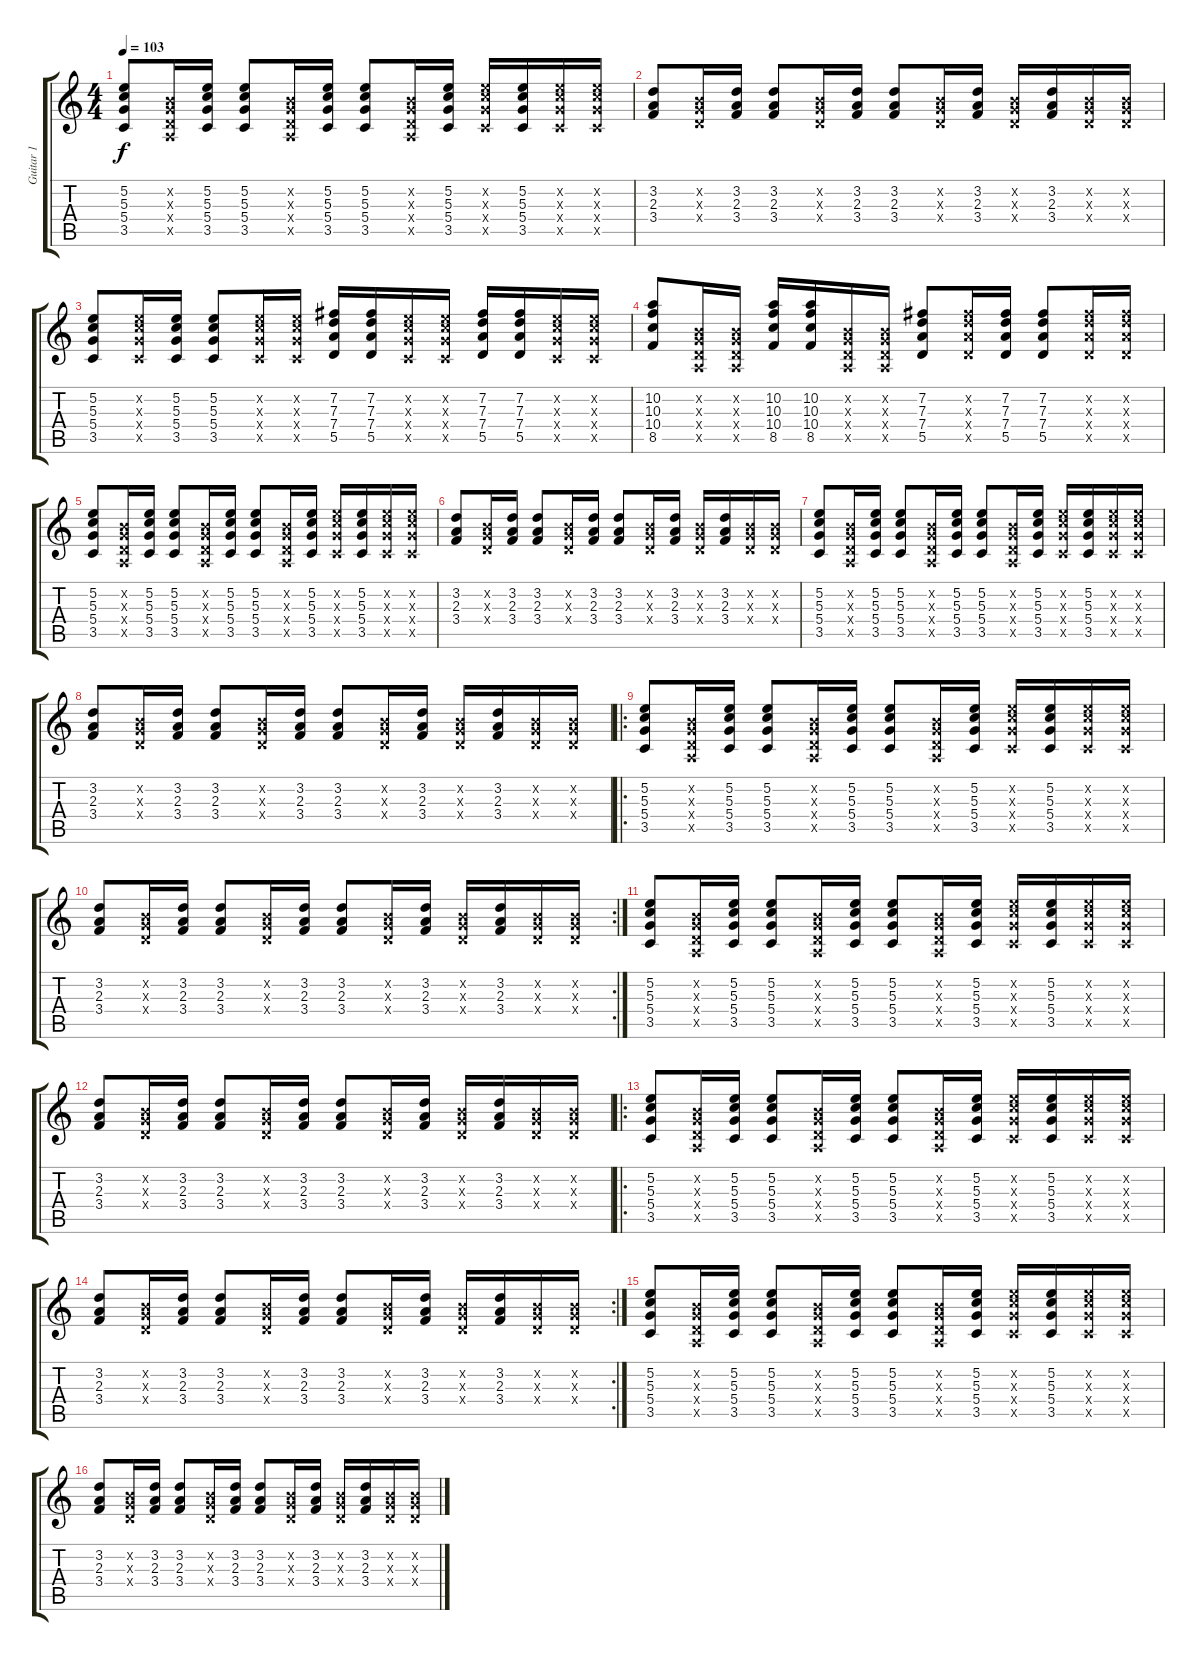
\track ("Guitar 1" "Guitar 1") {instrument electricguitarclean}
\staff {score tabs}
\tuning (E4 B3 G3 D3 A2 E2) {hide}
\ts (4 4)
\tempo 103
\clef g2
\ks c
(5.2 5.3 5.4 3.5).8{dy f} (0.2{x} 0.3{x} 0.4{x} 0.5{x}).16 (5.2 5.3 5.4 3.5).16 (5.2 5.3 5.4 3.5).8 (0.2{x} 0.3{x} 0.4{x} 0.5{x}).16 (5.2 5.3 5.4 3.5).16 (5.2 5.3 5.4 3.5).8 (0.2{x} 0.3{x} 0.4{x} 0.5{x}).16 (5.2 5.3 5.4 3.5).16 (5.2{x} 5.3{x} 5.4{x} 3.5{x}).16 (5.2 5.3 5.4 3.5).16 (5.2{x} 5.3{x} 5.4{x} 3.5{x}).16 (5.2{x} 5.3{x} 5.4{x} 3.5{x}).16 |
(3.2 2.3 3.4).8 (0.2{x} 0.3{x} 0.4{x}).16 (3.2 2.3 3.4).16 (3.2 2.3 3.4).8 (0.2{x} 0.3{x} 0.4{x}).16 (3.2 2.3 3.4).16 (3.2 2.3 3.4).8 (0.2{x} 0.3{x} 0.4{x}).16 (3.2 2.3 3.4).16 (0.2{x} 0.3{x} 0.4{x}).16 (3.2 2.3 3.4).16 (0.2{x} 0.3{x} 0.4{x}).16 (0.2{x} 0.3{x} 0.4{x}).16 |
(5.2 5.3 5.4 3.5).8 (5.2{x} 5.3{x} 5.4{x} 3.5{x}).16 (5.2 5.3 5.4 3.5).16 (5.2 5.3 5.4 3.5).8 (5.2{x} 5.3{x} 5.4{x} 3.5{x}).16 (5.2{x} 5.3{x} 5.4{x} 3.5{x}).16 (7.2 7.3 7.4 5.5).16 (7.2 7.3 7.4 5.5).16 (5.2{x} 5.3{x} 5.4{x} 3.5{x}).16 (5.2{x} 5.3{x} 5.4{x} 3.5{x}).16 (7.2 7.3 7.4 5.5).16 (7.2 7.3 7.4 5.5).16 (5.2{x} 5.3{x} 5.4{x} 3.5{x}).16 (5.2{x} 5.3{x} 5.4{x} 3.5{x}).16 |
(10.2 10.3 10.4 8.5).8 (0.2{x} 0.3{x} 0.4{x} 0.5{x}).16 (0.2{x} 0.3{x} 0.4{x} 0.5{x}).16 (10.2 10.3 10.4 8.5).16 (10.2 10.3 10.4 8.5).16 (0.2{x} 0.3{x} 0.4{x} 0.5{x}).16 (0.2{x} 0.3{x} 0.4{x} 0.5{x}).16 (7.2 7.3 7.4 5.5).8 (7.2{x} 7.3{x} 7.4{x} 5.5{x}).16 (7.2 7.3 7.4 5.5).16 (7.2 7.3 7.4 5.5).8 (7.2{x} 7.3{x} 7.4{x} 5.5{x}).16 (7.2{x} 7.3{x} 7.4{x} 5.5{x}).16 |
(5.2 5.3 5.4 3.5).8 (0.2{x} 0.3{x} 0.4{x} 0.5{x}).16 (5.2 5.3 5.4 3.5).16 (5.2 5.3 5.4 3.5).8 (0.2{x} 0.3{x} 0.4{x} 0.5{x}).16 (5.2 5.3 5.4 3.5).16 (5.2 5.3 5.4 3.5).8 (0.2{x} 0.3{x} 0.4{x} 0.5{x}).16 (5.2 5.3 5.4 3.5).16 (5.2{x} 5.3{x} 5.4{x} 3.5{x}).16 (5.2 5.3 5.4 3.5).16 (5.2{x} 5.3{x} 5.4{x} 3.5{x}).16 (5.2{x} 5.3{x} 5.4{x} 3.5{x}).16 |
(3.2 2.3 3.4).8 (0.2{x} 0.3{x} 0.4{x}).16 (3.2 2.3 3.4).16 (3.2 2.3 3.4).8 (0.2{x} 0.3{x} 0.4{x}).16 (3.2 2.3 3.4).16 (3.2 2.3 3.4).8 (0.2{x} 0.3{x} 0.4{x}).16 (3.2 2.3 3.4).16 (0.2{x} 0.3{x} 0.4{x}).16 (3.2 2.3 3.4).16 (0.2{x} 0.3{x} 0.4{x}).16 (0.2{x} 0.3{x} 0.4{x}).16 |
(5.2 5.3 5.4 3.5).8 (0.2{x} 0.3{x} 0.4{x} 0.5{x}).16 (5.2 5.3 5.4 3.5).16 (5.2 5.3 5.4 3.5).8 (0.2{x} 0.3{x} 0.4{x} 0.5{x}).16 (5.2 5.3 5.4 3.5).16 (5.2 5.3 5.4 3.5).8 (0.2{x} 0.3{x} 0.4{x} 0.5{x}).16 (5.2 5.3 5.4 3.5).16 (5.2{x} 5.3{x} 5.4{x} 3.5{x}).16 (5.2 5.3 5.4 3.5).16 (5.2{x} 5.3{x} 5.4{x} 3.5{x}).16 (5.2{x} 5.3{x} 5.4{x} 3.5{x}).16 |
(3.2 2.3 3.4).8 (0.2{x} 0.3{x} 0.4{x}).16 (3.2 2.3 3.4).16 (3.2 2.3 3.4).8 (0.2{x} 0.3{x} 0.4{x}).16 (3.2 2.3 3.4).16 (3.2 2.3 3.4).8 (0.2{x} 0.3{x} 0.4{x}).16 (3.2 2.3 3.4).16 (0.2{x} 0.3{x} 0.4{x}).16 (3.2 2.3 3.4).16 (0.2{x} 0.3{x} 0.4{x}).16 (0.2{x} 0.3{x} 0.4{x}).16 |
\ro
(5.2 5.3 5.4 3.5).8 (0.2{x} 0.3{x} 0.4{x} 0.5{x}).16 (5.2 5.3 5.4 3.5).16 (5.2 5.3 5.4 3.5).8 (0.2{x} 0.3{x} 0.4{x} 0.5{x}).16 (5.2 5.3 5.4 3.5).16 (5.2 5.3 5.4 3.5).8 (0.2{x} 0.3{x} 0.4{x} 0.5{x}).16 (5.2 5.3 5.4 3.5).16 (5.2{x} 5.3{x} 5.4{x} 3.5{x}).16 (5.2 5.3 5.4 3.5).16 (5.2{x} 5.3{x} 5.4{x} 3.5{x}).16 (5.2{x} 5.3{x} 5.4{x} 3.5{x}).16 |
\rc 2
(3.2 2.3 3.4).8 (0.2{x} 0.3{x} 0.4{x}).16 (3.2 2.3 3.4).16 (3.2 2.3 3.4).8 (0.2{x} 0.3{x} 0.4{x}).16 (3.2 2.3 3.4).16 (3.2 2.3 3.4).8 (0.2{x} 0.3{x} 0.4{x}).16 (3.2 2.3 3.4).16 (0.2{x} 0.3{x} 0.4{x}).16 (3.2 2.3 3.4).16 (0.2{x} 0.3{x} 0.4{x}).16 (0.2{x} 0.3{x} 0.4{x}).16 |
(5.2 5.3 5.4 3.5).8 (0.2{x} 0.3{x} 0.4{x} 0.5{x}).16 (5.2 5.3 5.4 3.5).16 (5.2 5.3 5.4 3.5).8 (0.2{x} 0.3{x} 0.4{x} 0.5{x}).16 (5.2 5.3 5.4 3.5).16 (5.2 5.3 5.4 3.5).8 (0.2{x} 0.3{x} 0.4{x} 0.5{x}).16 (5.2 5.3 5.4 3.5).16 (5.2{x} 5.3{x} 5.4{x} 3.5{x}).16 (5.2 5.3 5.4 3.5).16 (5.2{x} 5.3{x} 5.4{x} 3.5{x}).16 (5.2{x} 5.3{x} 5.4{x} 3.5{x}).16 |
(3.2 2.3 3.4).8 (0.2{x} 0.3{x} 0.4{x}).16 (3.2 2.3 3.4).16 (3.2 2.3 3.4).8 (0.2{x} 0.3{x} 0.4{x}).16 (3.2 2.3 3.4).16 (3.2 2.3 3.4).8 (0.2{x} 0.3{x} 0.4{x}).16 (3.2 2.3 3.4).16 (0.2{x} 0.3{x} 0.4{x}).16 (3.2 2.3 3.4).16 (0.2{x} 0.3{x} 0.4{x}).16 (0.2{x} 0.3{x} 0.4{x}).16 |
\ro
(5.2 5.3 5.4 3.5).8 (0.2{x} 0.3{x} 0.4{x} 0.5{x}).16 (5.2 5.3 5.4 3.5).16 (5.2 5.3 5.4 3.5).8 (0.2{x} 0.3{x} 0.4{x} 0.5{x}).16 (5.2 5.3 5.4 3.5).16 (5.2 5.3 5.4 3.5).8 (0.2{x} 0.3{x} 0.4{x} 0.5{x}).16 (5.2 5.3 5.4 3.5).16 (5.2{x} 5.3{x} 5.4{x} 3.5{x}).16 (5.2 5.3 5.4 3.5).16 (5.2{x} 5.3{x} 5.4{x} 3.5{x}).16 (5.2{x} 5.3{x} 5.4{x} 3.5{x}).16 |
\rc 2
(3.2 2.3 3.4).8 (0.2{x} 0.3{x} 0.4{x}).16 (3.2 2.3 3.4).16 (3.2 2.3 3.4).8 (0.2{x} 0.3{x} 0.4{x}).16 (3.2 2.3 3.4).16 (3.2 2.3 3.4).8 (0.2{x} 0.3{x} 0.4{x}).16 (3.2 2.3 3.4).16 (0.2{x} 0.3{x} 0.4{x}).16 (3.2 2.3 3.4).16 (0.2{x} 0.3{x} 0.4{x}).16 (0.2{x} 0.3{x} 0.4{x}).16 |
(5.2 5.3 5.4 3.5).8 (0.2{x} 0.3{x} 0.4{x} 0.5{x}).16 (5.2 5.3 5.4 3.5).16 (5.2 5.3 5.4 3.5).8 (0.2{x} 0.3{x} 0.4{x} 0.5{x}).16 (5.2 5.3 5.4 3.5).16 (5.2 5.3 5.4 3.5).8 (0.2{x} 0.3{x} 0.4{x} 0.5{x}).16 (5.2 5.3 5.4 3.5).16 (5.2{x} 5.3{x} 5.4{x} 3.5{x}).16 (5.2 5.3 5.4 3.5).16 (5.2{x} 5.3{x} 5.4{x} 3.5{x}).16 (5.2{x} 5.3{x} 5.4{x} 3.5{x}).16 |
(3.2 2.3 3.4).8 (0.2{x} 0.3{x} 0.4{x}).16 (3.2 2.3 3.4).16 (3.2 2.3 3.4).8 (0.2{x} 0.3{x} 0.4{x}).16 (3.2 2.3 3.4).16 (3.2 2.3 3.4).8 (0.2{x} 0.3{x} 0.4{x}).16 (3.2 2.3 3.4).16 (0.2{x} 0.3{x} 0.4{x}).16 (3.2 2.3 3.4).16 (0.2{x} 0.3{x} 0.4{x}).16 (0.2{x} 0.3{x} 0.4{x}).16
